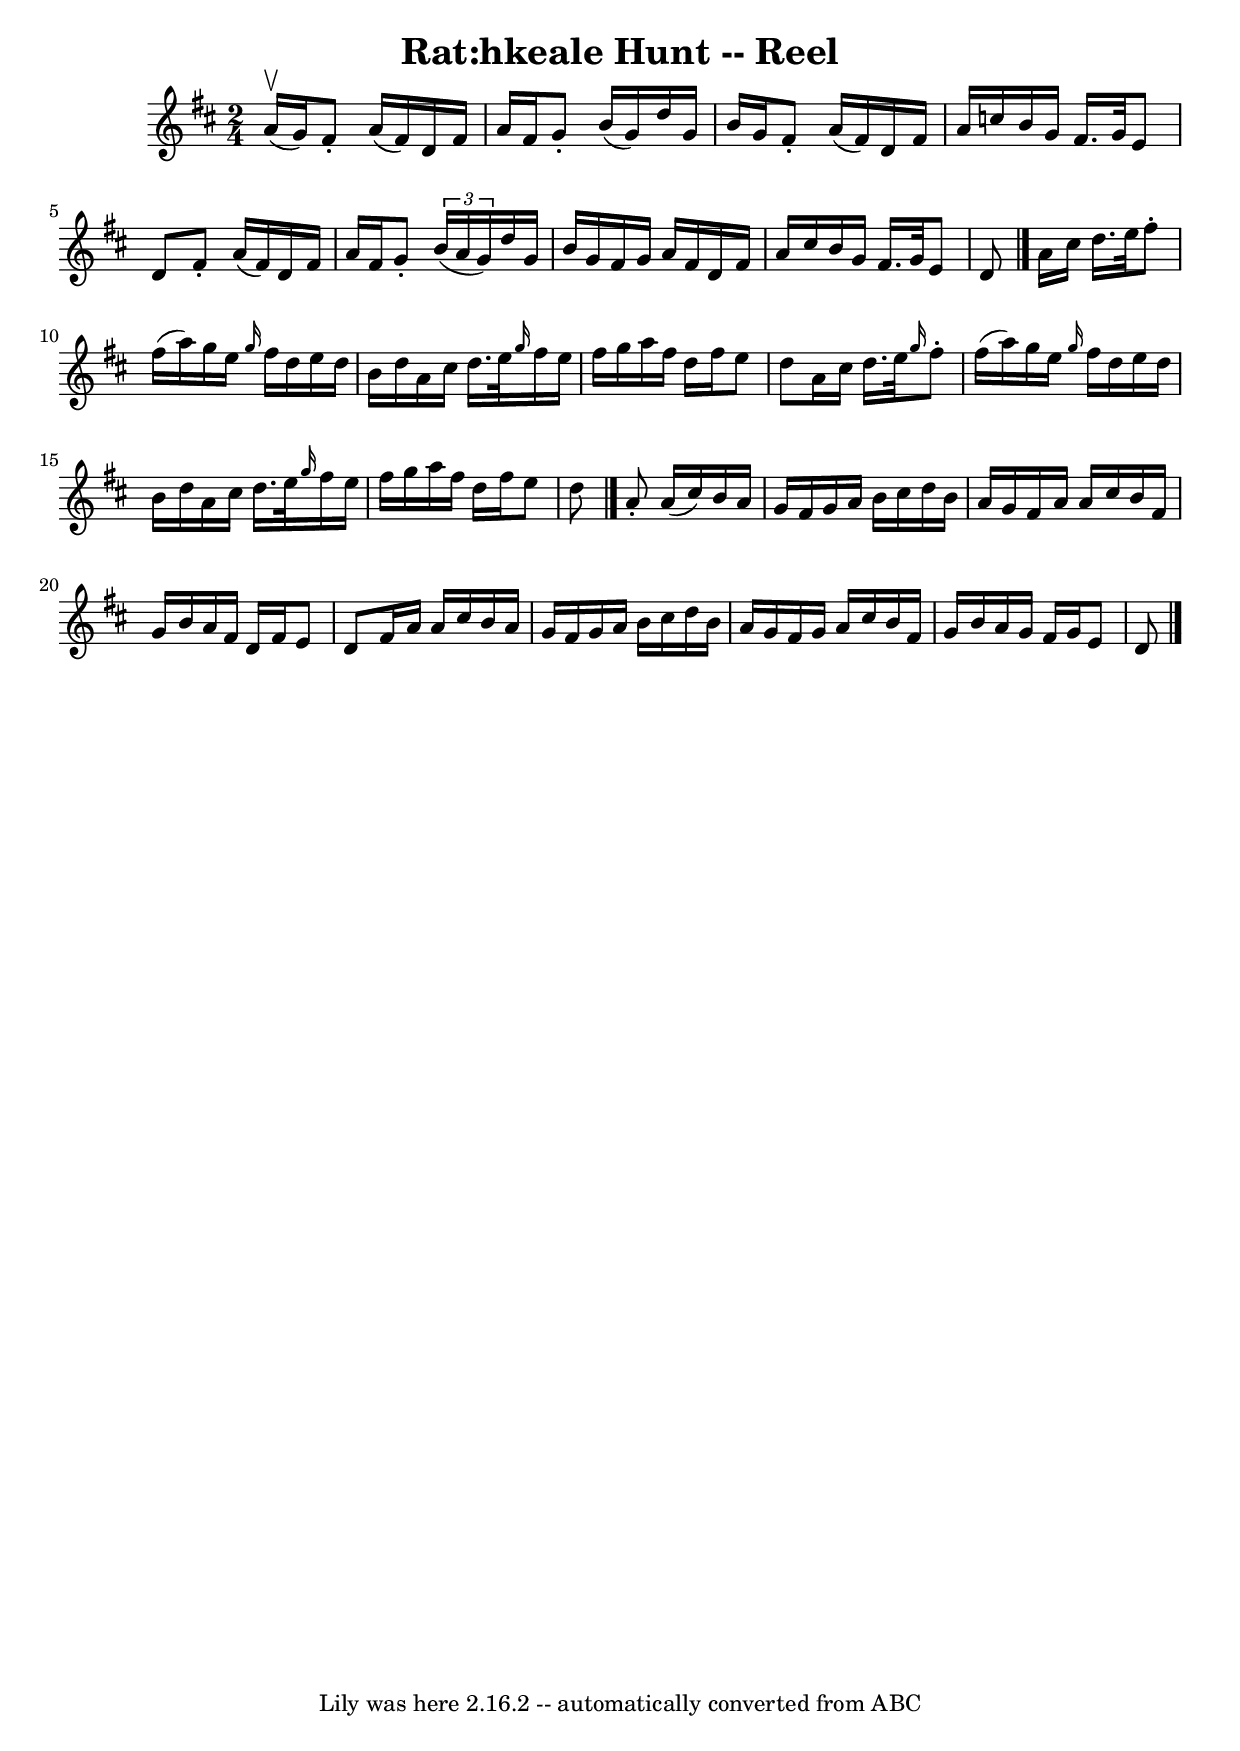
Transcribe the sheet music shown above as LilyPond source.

\version "2.7.40"
\include "Mammoth.ily"
\header {
	%% book = "Ryan's Mammoth Collection"
	crossRefNumber = "1"
	footnotes = "\\\\177\\\\first 2 parts AKA Rolling in the Ryegrass"
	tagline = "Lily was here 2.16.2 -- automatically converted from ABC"
	title = "Rat:hkeale Hunt -- Reel"
}
voicedefault =  {


\time 2/4 
\key d \major a'16^\upbow(g'16) |
 fis'8 -. a'16 
(fis'16) d'16 fis'16 a'16 fis'16    |
 g'8 -. b'16 (
 g'16) d''16 g'16 b'16 g'16    |
 fis'8 -. a'16 (
fis'16) d'16 fis'16 a'16 c''16    |
 b'16 g'16    
fis'16. g'32 e'8 d'8    |
 fis'8 -. a'16 (fis'16)   
d'16 fis'16 a'16 fis'16    |
 g'8 -.   \times 2/3 { b'16 (
a'16 g'16) } d''16 g'16 b'16 g'16    |
 fis'16 g'16 
 a'16 fis'16 d'16 fis'16 a'16 cis''16    |
 b'16    
g'16 fis'16. g'32 e'8 d'8    \bar "|." a'16 cis''16    
d''16. e''32 fis''8 -. fis''16 (a''16)   |
 g''16    
e''16  \grace { g''16  } fis''16 d''16 e''16 d''16 b'16    
d''16    |
 a'16 cis''16 d''16. e''32  \grace { g''16  }   
fis''16 e''16 fis''16 g''16    |
 a''16 fis''16 d''16    
fis''16 e''8 d''8    |
 a'16 cis''16 d''16. e''32  
\grace { g''16  } fis''8 -. fis''16 (a''16)   |
 g''16    
e''16  \grace { g''16  } fis''16 d''16 e''16 d''16 b'16    
d''16    |
 a'16 cis''16 d''16. e''32  \grace { g''16  }   
fis''16 e''16 fis''16 g''16    |
 a''16 fis''16 d''16    
fis''16 e''8 d''8    \bar "|." a'8 -. a'16 (cis''16) b'16   
 a'16 g'16 fis'16    |
 g'16 a'16 b'16 cis''16 d''16  
 b'16 a'16 g'16    |
 fis'16 a'16 a'16 cis''16 b'16  
 fis'16 g'16 b'16    |
 a'16 fis'16 d'16 fis'16 e'8  
 d'8    |
 fis'16 a'16 a'16 cis''16 b'16 a'16 g'16 
 fis'16    |
 g'16 a'16 b'16 cis''16 d''16 b'16    
a'16 g'16    |
 fis'16 g'16 a'16 cis''16 b'16 fis'16  
 g'16 b'16    |
 a'16 g'16 fis'16 g'16 e'8 d'8    
\bar "|."   
}

\score{
    <<

	\context Staff="default"
	{
	    \voicedefault 
	}

    >>
	\layout {
	}
	\midi {}
}
